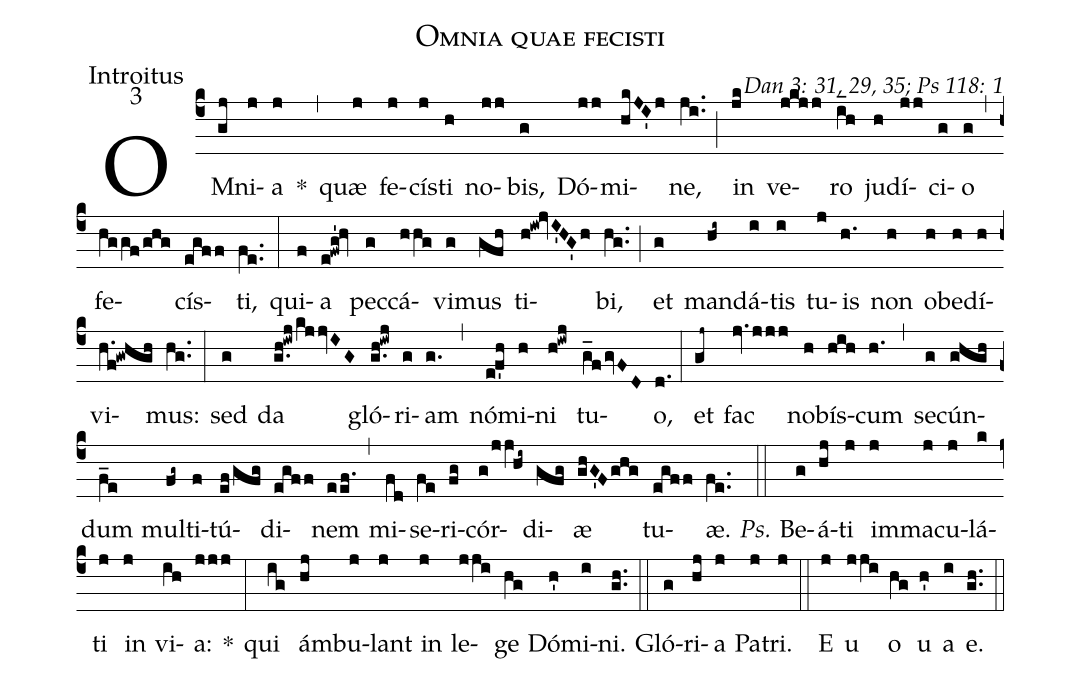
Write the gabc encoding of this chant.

name: Omnia quae fecisti;
office-part: Introitus;
mode: 3;
commentary: Dan 3: 31, 29, 35; Ps 118: 1;
%%
(c4) OM(gj)ni(j)a(j) *(,) quæ(j) fe(j)cís(j)ti(h) no(jj)bis,(g) Dó(jj)mi(hkJI'j)ne,(ji..) (;) in(jk) ve(jkjj)ro(i_h) ju(h)dí(jj)ci(g)o(g) (,) fe(hggf/ghg)cís(egff)ti,(fe..) (:)
qui(f)a(e!fwg'!hv) pec(g)cá(hhg)vi(g)mus(gfh) ti(h!iw!jvI'HG'h)bi,(hg..) (;) et(g) man(hi~)dá(i)tis(i) tu(j)is(h.) non(h) ob(h)e(h)dí(h)vi(h.f!gwhgh)mus:(hg..) (:)
sed(g) da(g.h!iwj/kjjvIG) gló(g.h!iwj)ri(g)am(g.) (,) nó(e!f'h)mi(h)ni(h!iwj) tu(g_f/gvFD)o,(d.) (:)
et(gj~) fac(jv.jjj) no(h)bís(hih)cum(h.) (,) se(g)cún(ghgh)dum(f_e) mul(fg~)ti(f)tú(ef/gfg)di(egff)nem(eef.) (,) mi(fd)se(fe)ri(fg)cór(g/jjV!hi~)di(gfg)æ(ghG'F/ghg) tu(egff)æ.(fe..) (::)
<i>Ps.</i> Be(g)á(hj)ti(j) im(j)ma(j)cu(j)lá(k)ti(j) in(j) vi(ih)a:(jjj) *(:)
qui(ig) ám(hj)bu(j)lant(j) in(j) le(jji)ge(hg) Dó(h')mi(i)ni.(gh..) (::)
Gló(g)ri(hj)a(j) Pa(j)tri.(j) (::)
<eu>E(j) u(jji) o(hg) u(h') a(i) e.</eu>(gh..) (::)
